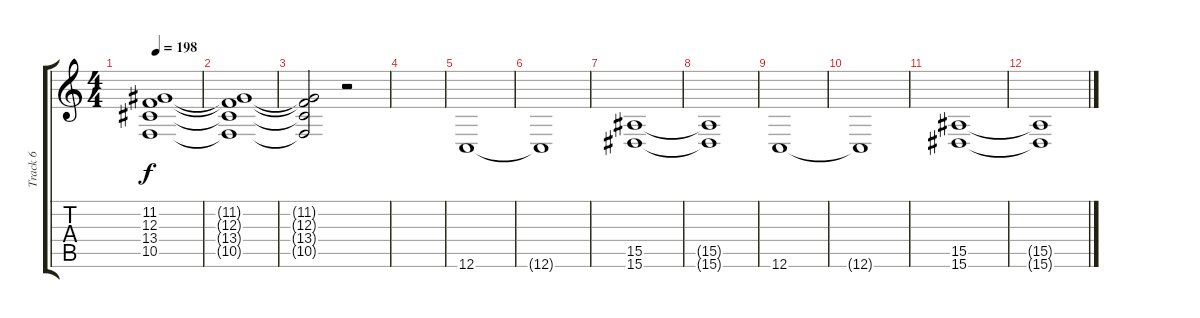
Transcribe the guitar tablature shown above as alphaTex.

\track ("Track 6" "Track 6") {instrument choiraahs}
\staff {score tabs}
\tuning (D4 A3 F3 C3 G2 C2) {hide}
\ts (4 4)
\tempo 198
\clef g2
\ks c
(11.2 12.3 13.4 10.5).1{dy f} |
(11.2{t} 12.3{t} 13.4{t} 10.5{t}).1 |
(11.2{t} 12.3{t} 13.4{t} 10.5{t}).2 r.2 |
|
12.6.1 |
12.6{t}.1 |
(15.5 15.6).1 |
(15.5{t} 15.6{t}).1 |
12.6.1 |
12.6{t}.1 |
(15.5 15.6).1 |
(15.5{t} 15.6{t}).1
